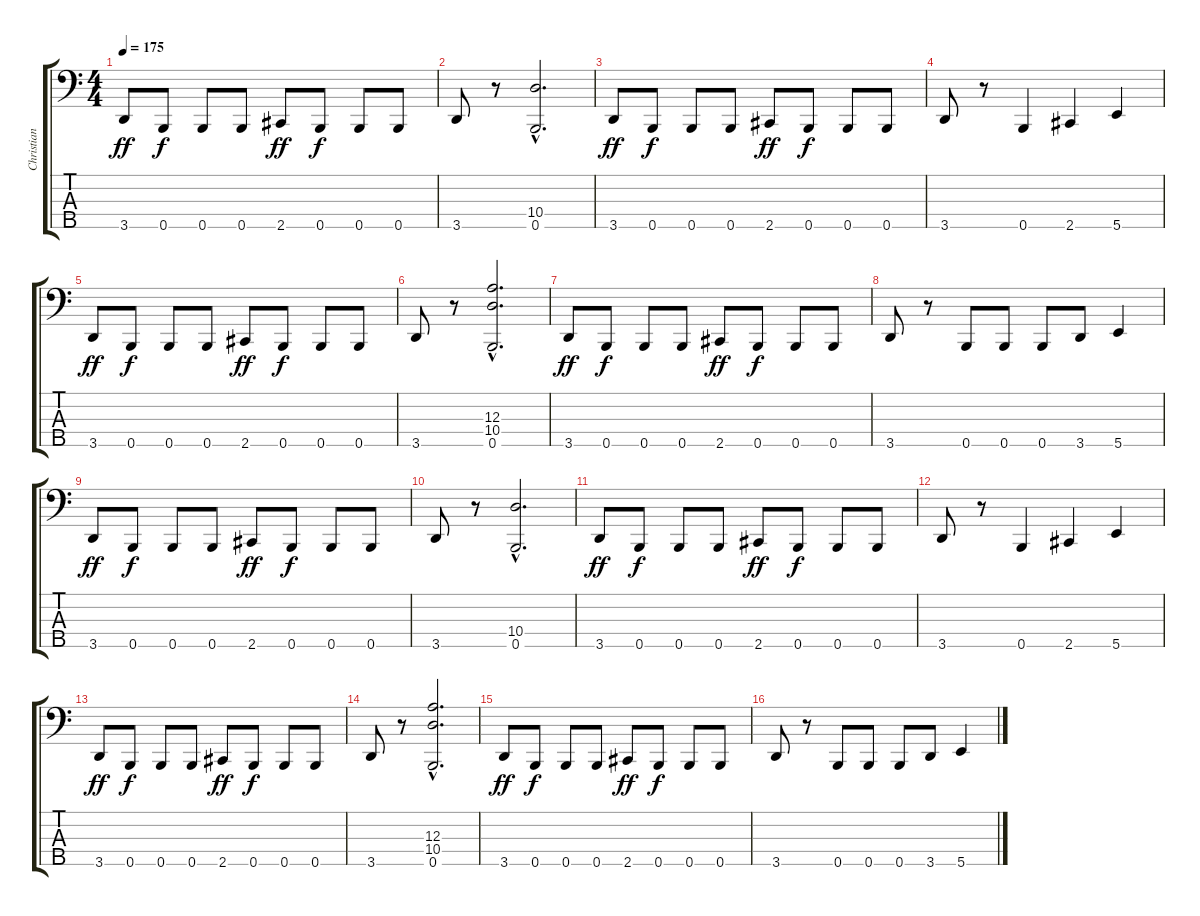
\track ("Christian" "Christian") {instrument electricbasspick}
\staff {score tabs}
\tuning (G2 D2 A1 E1 B0) {hide}
\ts (4 4)
\tempo 175
\clef f4
\ks c
3.5.8{dy ff} 0.5.8{dy f} 0.5.8 0.5.8 2.5.8{dy ff} 0.5.8{dy f} 0.5.8 0.5.8 |
3.5.8 r.8 (10.4{hac} 0.5{hac}).2{d} |
3.5.8{dy ff} 0.5.8{dy f} 0.5.8 0.5.8 2.5.8{dy ff} 0.5.8{dy f} 0.5.8 0.5.8 |
3.5.8 r.8 0.5.4 2.5.4 5.5.4 |
3.5.8{dy ff} 0.5.8{dy f} 0.5.8 0.5.8 2.5.8{dy ff} 0.5.8{dy f} 0.5.8 0.5.8 |
3.5.8 r.8 (12.3{hac} 10.4{hac} 0.5{hac}).2{d} |
3.5.8{dy ff} 0.5.8{dy f} 0.5.8 0.5.8 2.5.8{dy ff} 0.5.8{dy f} 0.5.8 0.5.8 |
3.5.8 r.8 0.5.8 0.5.8 0.5.8 3.5.8 5.5.4 |
3.5.8{dy ff} 0.5.8{dy f} 0.5.8 0.5.8 2.5.8{dy ff} 0.5.8{dy f} 0.5.8 0.5.8 |
3.5.8 r.8 (10.4{hac} 0.5{hac}).2{d} |
3.5.8{dy ff} 0.5.8{dy f} 0.5.8 0.5.8 2.5.8{dy ff} 0.5.8{dy f} 0.5.8 0.5.8 |
3.5.8 r.8 0.5.4 2.5.4 5.5.4 |
3.5.8{dy ff} 0.5.8{dy f} 0.5.8 0.5.8 2.5.8{dy ff} 0.5.8{dy f} 0.5.8 0.5.8 |
3.5.8 r.8 (12.3{hac} 10.4{hac} 0.5{hac}).2{d} |
3.5.8{dy ff} 0.5.8{dy f} 0.5.8 0.5.8 2.5.8{dy ff} 0.5.8{dy f} 0.5.8 0.5.8 |
3.5.8 r.8 0.5.8 0.5.8 0.5.8 3.5.8 5.5.4
